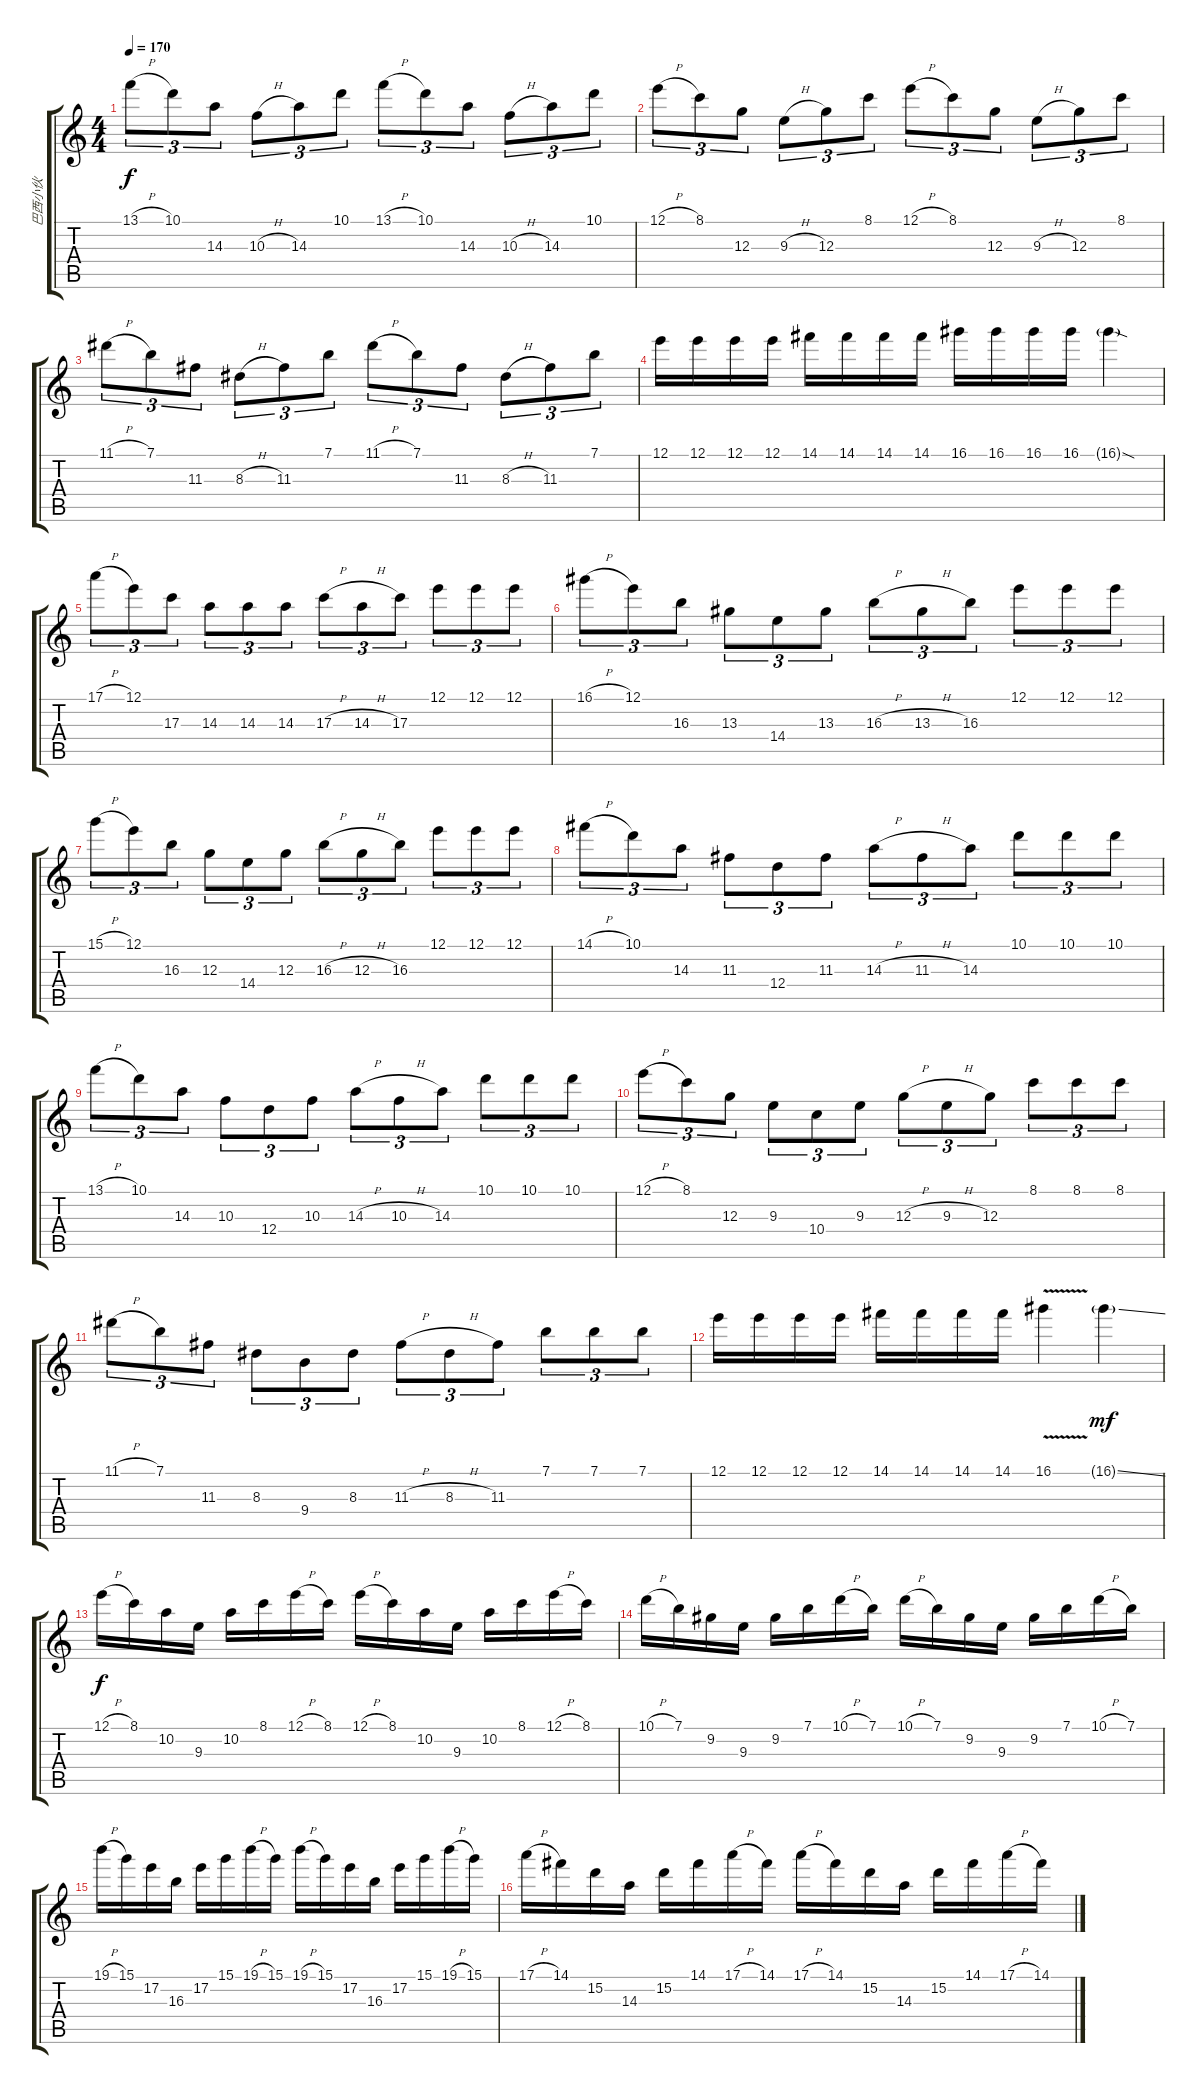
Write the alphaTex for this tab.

\track ("巴西小伙" "巴西小伙") {instrument overdrivenguitar}
\staff {score tabs}
\tuning (E4 B3 G3 D3 A2 E2) {hide}
\ts (4 4)
\tempo 170
\clef g2
\ks c
13.1{h}.8{tu (3 2) dy f} 10.1.8{tu (3 2)} 14.3.8{tu (3 2)} 10.3{h}.8{tu (3 2)} 14.3.8{tu (3 2)} 10.1.8{tu (3 2)} 13.1{h}.8{tu (3 2)} 10.1.8{tu (3 2)} 14.3.8{tu (3 2)} 10.3{h}.8{tu (3 2)} 14.3.8{tu (3 2)} 10.1.8{tu (3 2)} |
12.1{h}.8{tu (3 2)} 8.1.8{tu (3 2)} 12.3.8{tu (3 2)} 9.3{h}.8{tu (3 2)} 12.3.8{tu (3 2)} 8.1.8{tu (3 2)} 12.1{h}.8{tu (3 2)} 8.1.8{tu (3 2)} 12.3.8{tu (3 2)} 9.3{h}.8{tu (3 2)} 12.3.8{tu (3 2)} 8.1.8{tu (3 2)} |
11.1{h}.8{tu (3 2)} 7.1.8{tu (3 2)} 11.3.8{tu (3 2)} 8.3{h}.8{tu (3 2)} 11.3.8{tu (3 2)} 7.1.8{tu (3 2)} 11.1{h}.8{tu (3 2)} 7.1.8{tu (3 2)} 11.3.8{tu (3 2)} 8.3{h}.8{tu (3 2)} 11.3.8{tu (3 2)} 7.1.8{tu (3 2)} |
12.1.16 12.1.16 12.1.16 12.1.16 14.1.16 14.1.16 14.1.16 14.1.16 16.1.16 16.1.16 16.1.16 16.1.16 16.1{sod g}.4 |
17.1{h}.8{tu (3 2)} 12.1.8{tu (3 2)} 17.3.8{tu (3 2)} 14.3.8{tu (3 2)} 14.3.8{tu (3 2)} 14.3.8{tu (3 2)} 17.3{h}.8{tu (3 2)} 14.3{h}.8{tu (3 2)} 17.3.8{tu (3 2)} 12.1.8{tu (3 2)} 12.1.8{tu (3 2)} 12.1.8{tu (3 2)} |
16.1{h}.8{tu (3 2)} 12.1.8{tu (3 2)} 16.3.8{tu (3 2)} 13.3.8{tu (3 2)} 14.4.8{tu (3 2)} 13.3.8{tu (3 2)} 16.3{h}.8{tu (3 2)} 13.3{h}.8{tu (3 2)} 16.3.8{tu (3 2)} 12.1.8{tu (3 2)} 12.1.8{tu (3 2)} 12.1.8{tu (3 2)} |
15.1{h}.8{tu (3 2)} 12.1.8{tu (3 2)} 16.3.8{tu (3 2)} 12.3.8{tu (3 2)} 14.4.8{tu (3 2)} 12.3.8{tu (3 2)} 16.3{h}.8{tu (3 2)} 12.3{h}.8{tu (3 2)} 16.3.8{tu (3 2)} 12.1.8{tu (3 2)} 12.1.8{tu (3 2)} 12.1.8{tu (3 2)} |
14.1{h}.8{tu (3 2)} 10.1.8{tu (3 2)} 14.3.8{tu (3 2)} 11.3.8{tu (3 2)} 12.4.8{tu (3 2)} 11.3.8{tu (3 2)} 14.3{h}.8{tu (3 2)} 11.3{h}.8{tu (3 2)} 14.3.8{tu (3 2)} 10.1.8{tu (3 2)} 10.1.8{tu (3 2)} 10.1.8{tu (3 2)} |
13.1{h}.8{tu (3 2)} 10.1.8{tu (3 2)} 14.3.8{tu (3 2)} 10.3.8{tu (3 2)} 12.4.8{tu (3 2)} 10.3.8{tu (3 2)} 14.3{h}.8{tu (3 2)} 10.3{h}.8{tu (3 2)} 14.3.8{tu (3 2)} 10.1.8{tu (3 2)} 10.1.8{tu (3 2)} 10.1.8{tu (3 2)} |
12.1{h}.8{tu (3 2)} 8.1.8{tu (3 2)} 12.3.8{tu (3 2)} 9.3.8{tu (3 2)} 10.4.8{tu (3 2)} 9.3.8{tu (3 2)} 12.3{h}.8{tu (3 2)} 9.3{h}.8{tu (3 2)} 12.3.8{tu (3 2)} 8.1.8{tu (3 2)} 8.1.8{tu (3 2)} 8.1.8{tu (3 2)} |
11.1{h}.8{tu (3 2)} 7.1.8{tu (3 2)} 11.3.8{tu (3 2)} 8.3.8{tu (3 2)} 9.4.8{tu (3 2)} 8.3.8{tu (3 2)} 11.3{h}.8{tu (3 2)} 8.3{h}.8{tu (3 2)} 11.3.8{tu (3 2)} 7.1.8{tu (3 2)} 7.1.8{tu (3 2)} 7.1.8{tu (3 2)} |
12.1.16 12.1.16 12.1.16 12.1.16 14.1.16 14.1.16 14.1.16 14.1.16 16.1{v}.4 16.1{ss g}.4{dy mf} |
12.1{h}.16{dy f} 8.1.16 10.2.16 9.3.16 10.2.16 8.1.16 12.1{h}.16 8.1.16 12.1{h}.16 8.1.16 10.2.16 9.3.16 10.2.16 8.1.16 12.1{h}.16 8.1.16 |
10.1{h}.16 7.1.16 9.2.16 9.3.16 9.2.16 7.1.16 10.1{h}.16 7.1.16 10.1{h}.16 7.1.16 9.2.16 9.3.16 9.2.16 7.1.16 10.1{h}.16 7.1.16 |
19.1{h}.16 15.1.16 17.2.16 16.3.16 17.2.16 15.1.16 19.1{h}.16 15.1.16 19.1{h}.16 15.1.16 17.2.16 16.3.16 17.2.16 15.1.16 19.1{h}.16 15.1.16 |
17.1{h}.16 14.1.16 15.2.16 14.3.16 15.2.16 14.1.16 17.1{h}.16 14.1.16 17.1{h}.16 14.1.16 15.2.16 14.3.16 15.2.16 14.1.16 17.1{h}.16 14.1.16{txt ""}
